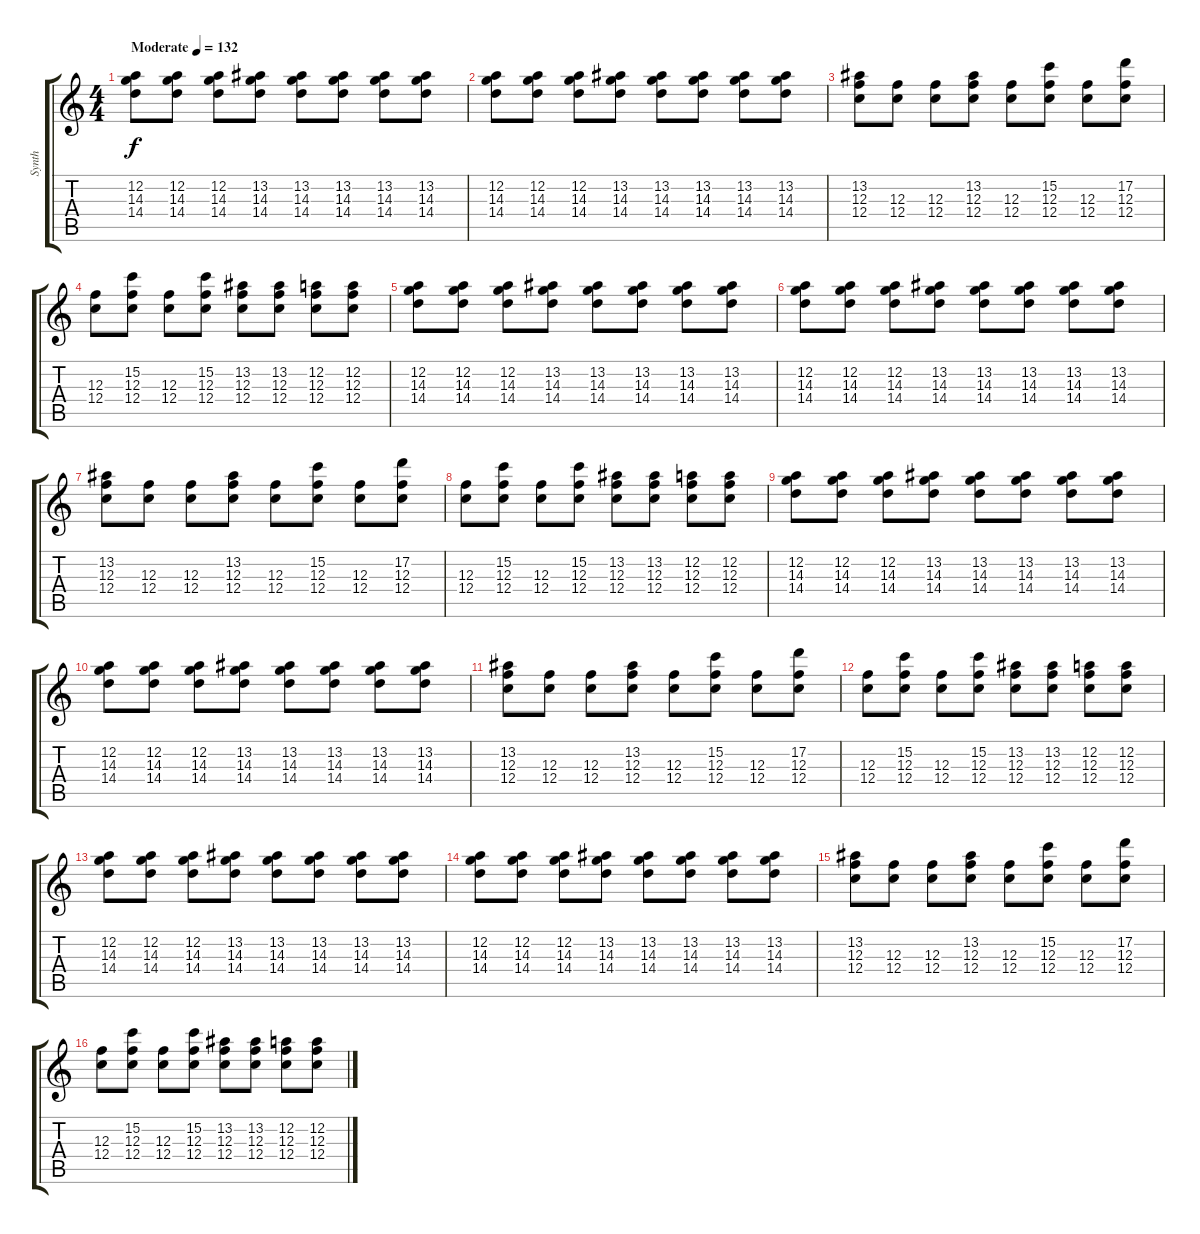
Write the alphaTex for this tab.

\track ("Synth" "Synth") {instrument synthbass1}
\staff {score tabs}
\tuning (D4 A3 F3 C3 G2 C2) {hide}
\ts (4 4)
\tempo (132 "Moderate")
\clef g2
\ks c
(12.2 14.3 14.4).8{dy f instrument synthbass1} (12.2 14.3 14.4).8 (12.2 14.3 14.4).8 (13.2 14.3 14.4).8 (13.2 14.3 14.4).8 (13.2 14.3 14.4).8 (13.2 14.3 14.4).8 (13.2 14.3 14.4).8 |
(12.2 14.3 14.4).8 (12.2 14.3 14.4).8 (12.2 14.3 14.4).8 (13.2 14.3 14.4).8 (13.2 14.3 14.4).8 (13.2 14.3 14.4).8 (13.2 14.3 14.4).8 (13.2 14.3 14.4).8 |
(13.2 12.3 12.4).8 (12.3 12.4).8 (12.3 12.4).8 (13.2 12.3 12.4).8 (12.3 12.4).8 (15.2 12.3 12.4).8 (12.3 12.4).8 (17.2 12.3 12.4).8 |
(12.3 12.4).8 (15.2 12.3 12.4).8 (12.3 12.4).8 (15.2 12.3 12.4).8 (13.2 12.3 12.4).8 (13.2 12.3 12.4).8 (12.2 12.3 12.4).8 (12.2 12.3 12.4).8 |
(12.2 14.3 14.4).8 (12.2 14.3 14.4).8 (12.2 14.3 14.4).8 (13.2 14.3 14.4).8 (13.2 14.3 14.4).8 (13.2 14.3 14.4).8 (13.2 14.3 14.4).8 (13.2 14.3 14.4).8 |
(12.2 14.3 14.4).8 (12.2 14.3 14.4).8 (12.2 14.3 14.4).8 (13.2 14.3 14.4).8 (13.2 14.3 14.4).8 (13.2 14.3 14.4).8 (13.2 14.3 14.4).8 (13.2 14.3 14.4).8 |
(13.2 12.3 12.4).8 (12.3 12.4).8 (12.3 12.4).8 (13.2 12.3 12.4).8 (12.3 12.4).8 (15.2 12.3 12.4).8 (12.3 12.4).8 (17.2 12.3 12.4).8 |
(12.3 12.4).8 (15.2 12.3 12.4).8 (12.3 12.4).8 (15.2 12.3 12.4).8 (13.2 12.3 12.4).8 (13.2 12.3 12.4).8 (12.2 12.3 12.4).8 (12.2 12.3 12.4).8 |
(12.2 14.3 14.4).8 (12.2 14.3 14.4).8 (12.2 14.3 14.4).8 (13.2 14.3 14.4).8 (13.2 14.3 14.4).8 (13.2 14.3 14.4).8 (13.2 14.3 14.4).8 (13.2 14.3 14.4).8 |
(12.2 14.3 14.4).8 (12.2 14.3 14.4).8 (12.2 14.3 14.4).8 (13.2 14.3 14.4).8 (13.2 14.3 14.4).8 (13.2 14.3 14.4).8 (13.2 14.3 14.4).8 (13.2 14.3 14.4).8 |
(13.2 12.3 12.4).8 (12.3 12.4).8 (12.3 12.4).8 (13.2 12.3 12.4).8 (12.3 12.4).8 (15.2 12.3 12.4).8 (12.3 12.4).8 (17.2 12.3 12.4).8 |
(12.3 12.4).8 (15.2 12.3 12.4).8 (12.3 12.4).8 (15.2 12.3 12.4).8 (13.2 12.3 12.4).8 (13.2 12.3 12.4).8 (12.2 12.3 12.4).8 (12.2 12.3 12.4).8 |
(12.2 14.3 14.4).8 (12.2 14.3 14.4).8 (12.2 14.3 14.4).8 (13.2 14.3 14.4).8 (13.2 14.3 14.4).8 (13.2 14.3 14.4).8 (13.2 14.3 14.4).8 (13.2 14.3 14.4).8 |
(12.2 14.3 14.4).8 (12.2 14.3 14.4).8 (12.2 14.3 14.4).8 (13.2 14.3 14.4).8 (13.2 14.3 14.4).8 (13.2 14.3 14.4).8 (13.2 14.3 14.4).8 (13.2 14.3 14.4).8 |
(13.2 12.3 12.4).8 (12.3 12.4).8 (12.3 12.4).8 (13.2 12.3 12.4).8 (12.3 12.4).8 (15.2 12.3 12.4).8 (12.3 12.4).8 (17.2 12.3 12.4).8 |
(12.3 12.4).8 (15.2 12.3 12.4).8 (12.3 12.4).8 (15.2 12.3 12.4).8 (13.2 12.3 12.4).8 (13.2 12.3 12.4).8 (12.2 12.3 12.4).8 (12.2 12.3 12.4).8
